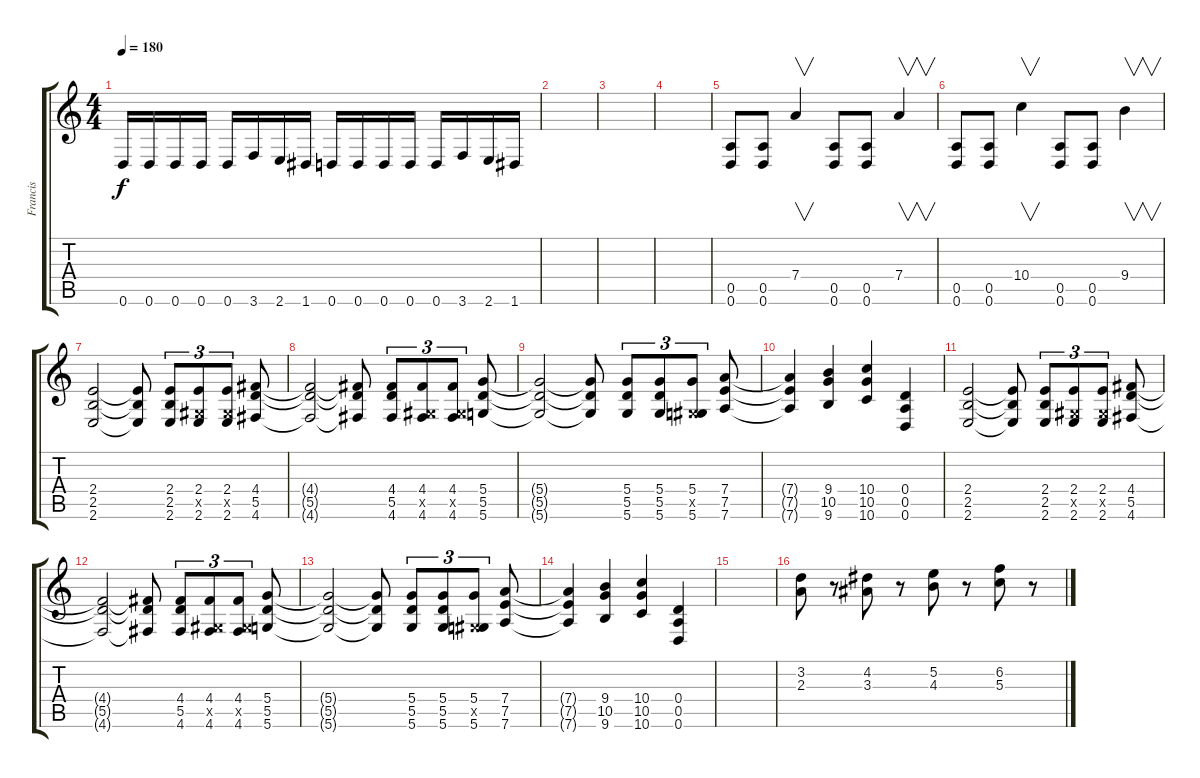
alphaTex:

\track ("Francis" "Francis") {instrument distortionguitar}
\staff {score tabs}
\tuning (E4 B3 G3 D3 A2 D2) {hide}
\ts (4 4)
\tempo 180
\clef g2
\ks c
0.6.16{dy f} 0.6.16 0.6.16 0.6.16 0.6.16 3.6.16 2.6.16 1.6.16 0.6.16 0.6.16 0.6.16 0.6.16 0.6.16 3.6.16 2.6.16 1.6.16 |
|
|
|
(0.5 0.6).8 (0.5 0.6).8 7.4.4{v} (0.5 0.6).8 (0.5 0.6).8 7.4.4{v} |
(0.5 0.6).8 (0.5 0.6).8 10.4.4{v} (0.5 0.6).8 (0.5 0.6).8 9.4.4{v} |
(2.4 2.5 2.6).2 (2.4{t} 2.5{t} 2.6{t}).8 (2.4 2.5 2.6).8{tu (3 2)} (2.4 -1.5{x} 2.6).8{tu (3 2)} (2.4 -1.5{x} 2.6).8{tu (3 2)} (4.4 5.5 4.6).8 |
(4.4{t} 5.5{t} 4.6{t}).2 (4.4{t} 5.5{t} 4.6{t}).8 (4.4 5.5 4.6).8{tu (3 2)} (4.4 -1.5{x} 4.6).8{tu (3 2)} (4.4 -1.5{x} 4.6).8{tu (3 2)} (5.4 5.5 5.6).8 |
(5.4{t} 5.5{t} 5.6{t}).2 (5.4{t} 5.5{t} 5.6{t}).8 (5.4 5.5 5.6).8{tu (3 2)} (5.4 5.5 5.6).8{tu (3 2)} (5.4 -1.5{x} 5.6).8{tu (3 2)} (7.4 7.5 7.6).8 |
(7.4{t} 7.5{t} 7.6{t}).4 (9.4 10.5 9.6).4 (10.4 10.5 10.6).4 (0.4 0.5 0.6).4 |
(2.4 2.5 2.6).2 (2.4{t} 2.5{t} 2.6{t}).8 (2.4 2.5 2.6).8{tu (3 2)} (2.4 -1.5{x} 2.6).8{tu (3 2)} (2.4 -1.5{x} 2.6).8{tu (3 2)} (4.4 5.5 4.6).8 |
(4.4{t} 5.5{t} 4.6{t}).2 (4.4{t} 5.5{t} 4.6{t}).8 (4.4 5.5 4.6).8{tu (3 2)} (4.4 -1.5{x} 4.6).8{tu (3 2)} (4.4 -1.5{x} 4.6).8{tu (3 2)} (5.4 5.5 5.6).8 |
(5.4{t} 5.5{t} 5.6{t}).2 (5.4{t} 5.5{t} 5.6{t}).8 (5.4 5.5 5.6).8{tu (3 2)} (5.4 5.5 5.6).8{tu (3 2)} (5.4 -1.5{x} 5.6).8{tu (3 2)} (7.4 7.5 7.6).8 |
(7.4{t} 7.5{t} 7.6{t}).4 (9.4 10.5 9.6).4 (10.4 10.5 10.6).4 (0.4 0.5 0.6).4 |
|
(3.2 2.3).8 r.8 (4.2 3.3).8 r.8 (5.2 4.3).8 r.8 (6.2 5.3).8 r.8
